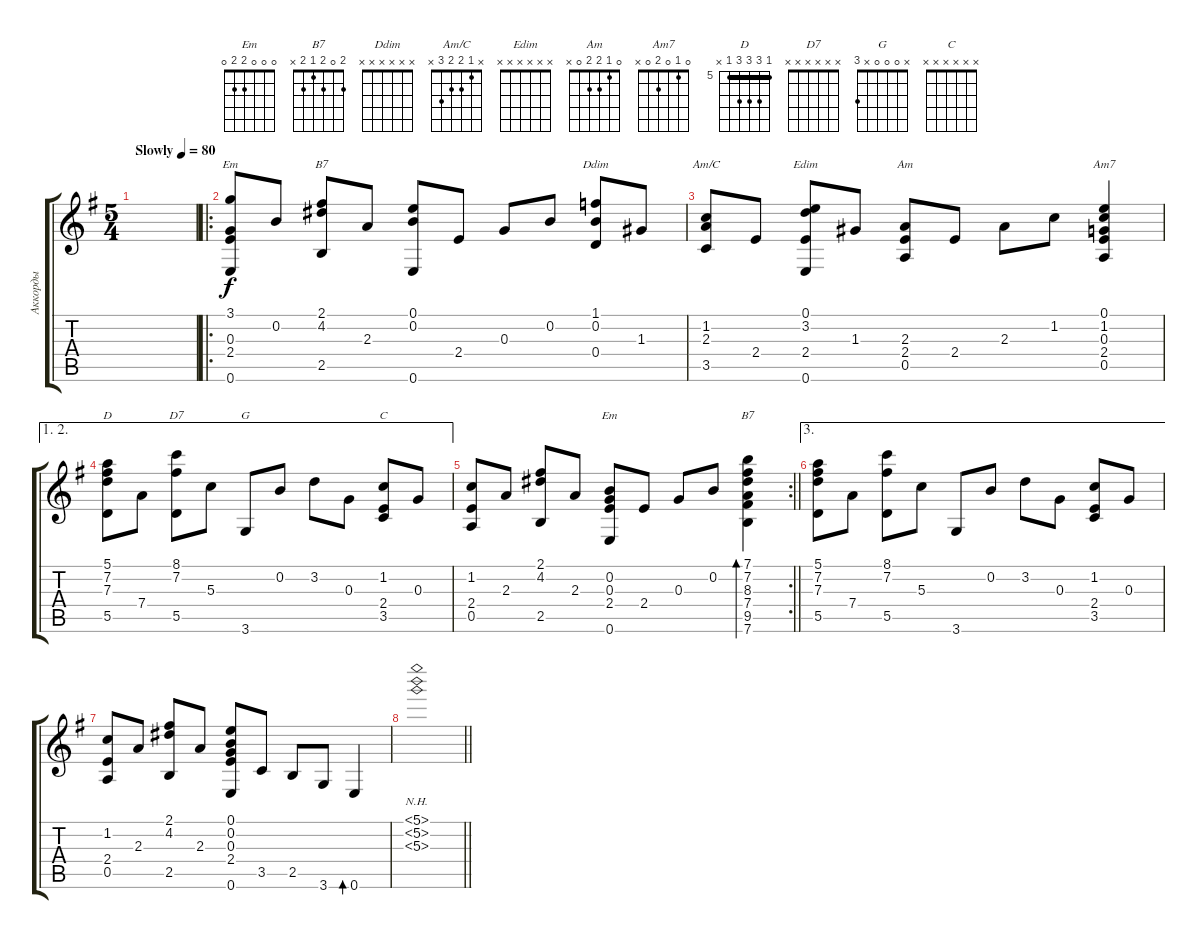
\track ("Аккорды" "Аккорды") {instrument acousticguitarnylon}
\staff {score tabs}
\tuning (E4 B3 G3 D3 A2 E2) {hide}
\chord ("Em" 3 0 0 2 2 0)
\chord ("B7" 2 4 2 4 2 x) {barre 2}
\chord ("Ddim" x x x x x x)
\chord ("Am/С" x 1 2 2 3 x)
\chord ("Edim" x x x x x x)
\chord ("Am" 0 1 2 2 0 x)
\chord ("Am7" 0 1 0 2 0 x)
\chord ("D" 5 7 7 7 5 x) {firstfret 5 barre 5}
\chord ("D7" x x x x x x)
\chord ("G" x 0 0 0 x 3)
\chord ("C" x x x x x x)
\chord ("Em" 0 0 0 2 2 0)
\chord ("B7" 2 0 2 1 2 x)
\ts (5 4)
\tempo (80 "Slowly")
\clef g2
\ks eminor
|
\ro
(3.1 0.3 2.4 0.6).8{ch "Em"} 0.2.8 (2.1 4.2 2.5).8{ch "B7"} 2.3.8 (0.1 0.2 0.6).8 2.4.8 0.3.8 0.2.8 (1.1 0.2 0.4).8{ch "Ddim"} 1.3.8 |
(1.2 2.3 3.5).8{ch "Am/С"} 2.4.8 (0.1 3.2 2.4 0.6).8{ch "Edim"} 1.3.8 (2.3 2.4 0.5).8{ch "Am"} 2.4.8 2.3.8 1.2.8 (0.1 1.2 0.3 2.4 0.5).4{ch "Am7"} |
\ae (1 2)
(5.1 7.2 7.3 5.5).8{ch "D"} 7.4.8 (8.1 7.2 5.5).8{ch "D7"} 5.3.8 3.6.8{ch "G"} 0.2.8 3.2.8 0.3.8 (1.2 2.4 3.5).8{ch "C"} 0.3.8 |
\rc 2
\barLineRight lightlight
(1.2 2.4 0.5).8 2.3.8 (2.1 4.2 2.5).8 2.3.8 (0.2 0.3 2.4 0.6).8{ch "Em"} 2.4.8 0.3.8 0.2.8 (7.1 7.2 8.3 7.4 9.5 7.6).4{bd 60 ch "B7"} |
\ae 3
(5.1 7.2 7.3 5.5).8 7.4.8 (8.1 7.2 5.5).8 5.3.8 3.6.8 0.2.8 3.2.8 0.3.8 (1.2 2.4 3.5).8 0.3.8 |
(1.2 2.4 0.5).8 2.3.8 (2.1 4.2 2.5).8 2.3.8 (0.1 0.2 0.3 2.4 0.6).8 3.5.8 2.5.8 3.6.8 0.6.4{bd 60} |
\barLineRight lightlight
(5.1{nh} 5.2{nh} 5.3{nh}).1
